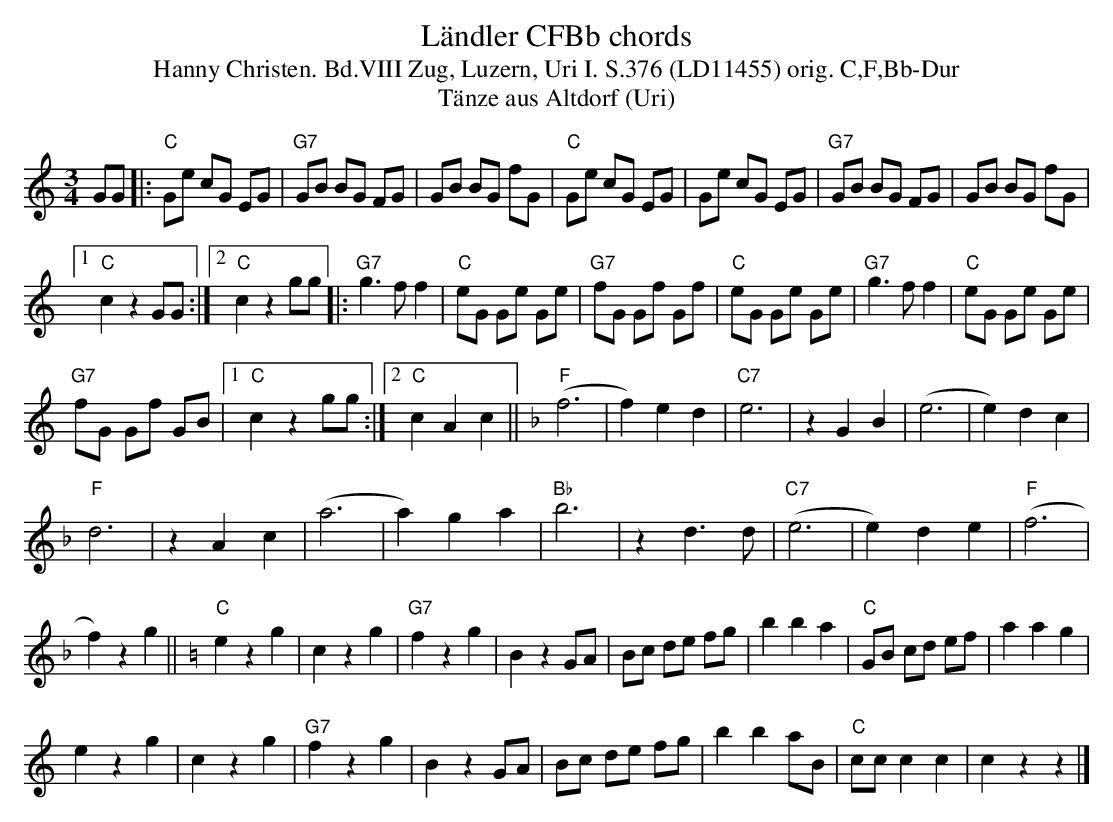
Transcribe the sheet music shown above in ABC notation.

X:1
T: L\"andler CFBb chords
T:Hanny Christen. Bd.VIII Zug, Luzern, Uri I. S.376 (LD11455) orig. C,F,Bb-Dur
T: T\"anze aus Altdorf (Uri)
M:3/4
L:1/8
K:C %%MIDI gchordon
GG |: "C"Ge cG EG | "G7"GB BG FG | GB BG fG | "C"Ge cG EG | Ge cG EG | "G7"GB BG FG | GB BG fG |1
"C"c2z2GG :|2 "C"c2z2gg |: "G7"g3ff2 | "C"eG Ge Ge | "G7"fG Gf Gf | "C"eG Ge Ge | "G7"g3ff2 | "C"eG Ge Ge |
"G7"fG Gf GB |1 "C"c2z2gg :|2 "C"c2A2c2 || [K:F] [L:1/4] "F"(f3 | f)ed | "C7"e3 | zGB | (e3 | e)dc |
"F"d3 | zAc | (a3 | a)ga | "Bb"b3 | zd>d | "C7"(e3 | e)de | "F"(f3 |
f)zg || [K:C]"C"ezg | czg | "G7"fzg | Bz G/A/ | B/c/ d/e/ f/g/ | bba | "C"G/B/ c/d/ e/f/ | aag |
ezg | czg | "G7"fzg | BzG/A/ | B/c/ d/e/ f/g/ | bb a/B/ | "C"c/c/cc | czz |]
